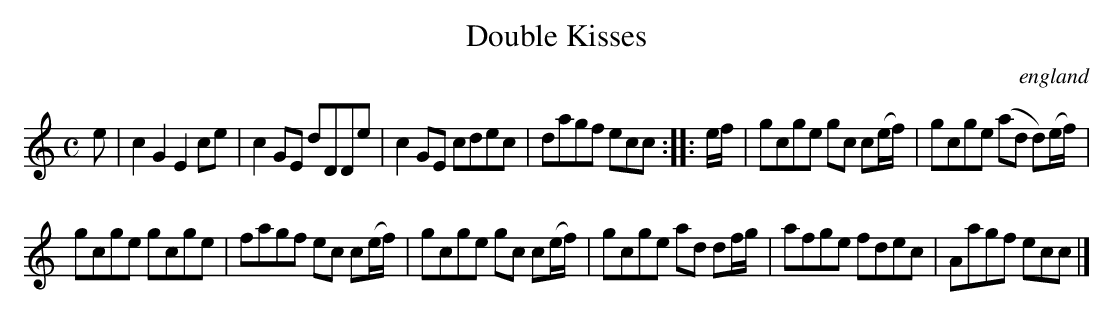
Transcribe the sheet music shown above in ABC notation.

X:1
T:Double Kisses
O:england
M:C
K:C
e|\
c2G2 E2ce| c2GE dDDe| c2GE cdec| dagf ecc::\
e/f/|\
gcge gc c(e/f/)| gcge (ad d)(e/f/)|
gcge gcge| fagf ec c(e/f/)|\
gcge gc c(e/f/)| gcge ad df/g/|\
afge fdec| Aagf ecc|]
